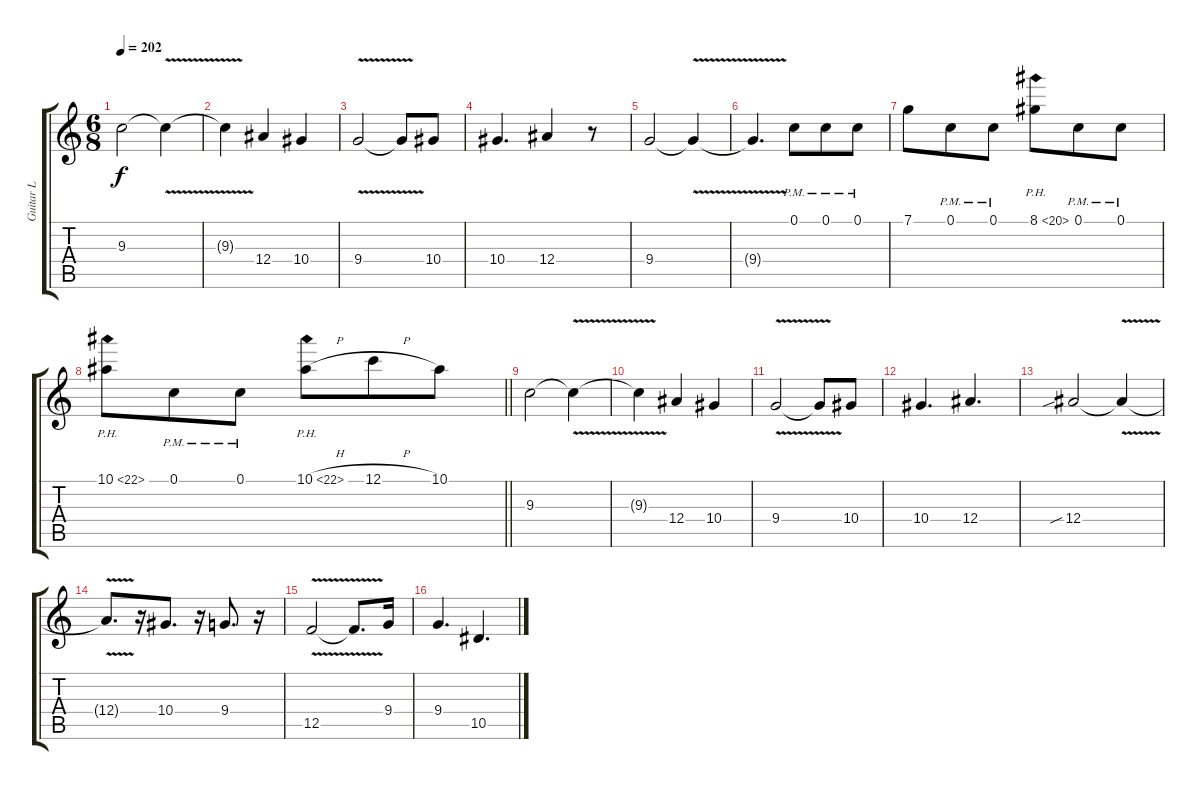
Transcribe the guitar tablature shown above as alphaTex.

\track ("Guitar L" "Guitar L") {instrument distortionguitar}
\staff {score tabs}
\tuning (C4 G3 Eb3 Bb2 F2 C2) {hide}
\ts (6 8)
\tempo 202
\clef g2
\ks c
9.3.2{dy f} 9.3{v t}.4 |
9.3{t}.4 12.4.4 10.4.4 |
9.4{v}.2 9.4{t}.8 10.4.8 |
10.4.4{d} 12.4.4 r.8 |
9.4.2 9.4{v t}.4 |
9.4{t}.4{d} 0.1{pm}.8 0.1{pm}.8 0.1{pm}.8 |
7.1.8 0.1{pm}.8 0.1{pm}.8 8.1{ph 12}.8 0.1{pm}.8 0.1{pm}.8 |
\barLineRight lightlight
10.1{ph 12}.8 0.1{pm}.8 0.1{pm}.8 10.1{ph 12 h}.8 12.1{h}.8 10.1.8 |
\section ("" "")
9.3.2 9.3{v t}.4 |
9.3{t}.4 12.4.4 10.4.4 |
9.4{v}.2 9.4{t}.8 10.4.8 |
10.4.4{d} 12.4.4{d} |
12.4{sib}.2 12.4{v t}.4 |
12.4{t}.8{d} r.16 10.4.8{d} r.16 9.4.8{d} r.16 |
12.5{v}.2 12.5{t}.8{d} 9.4.16 |
9.4.4{d} 10.5.4{d}
